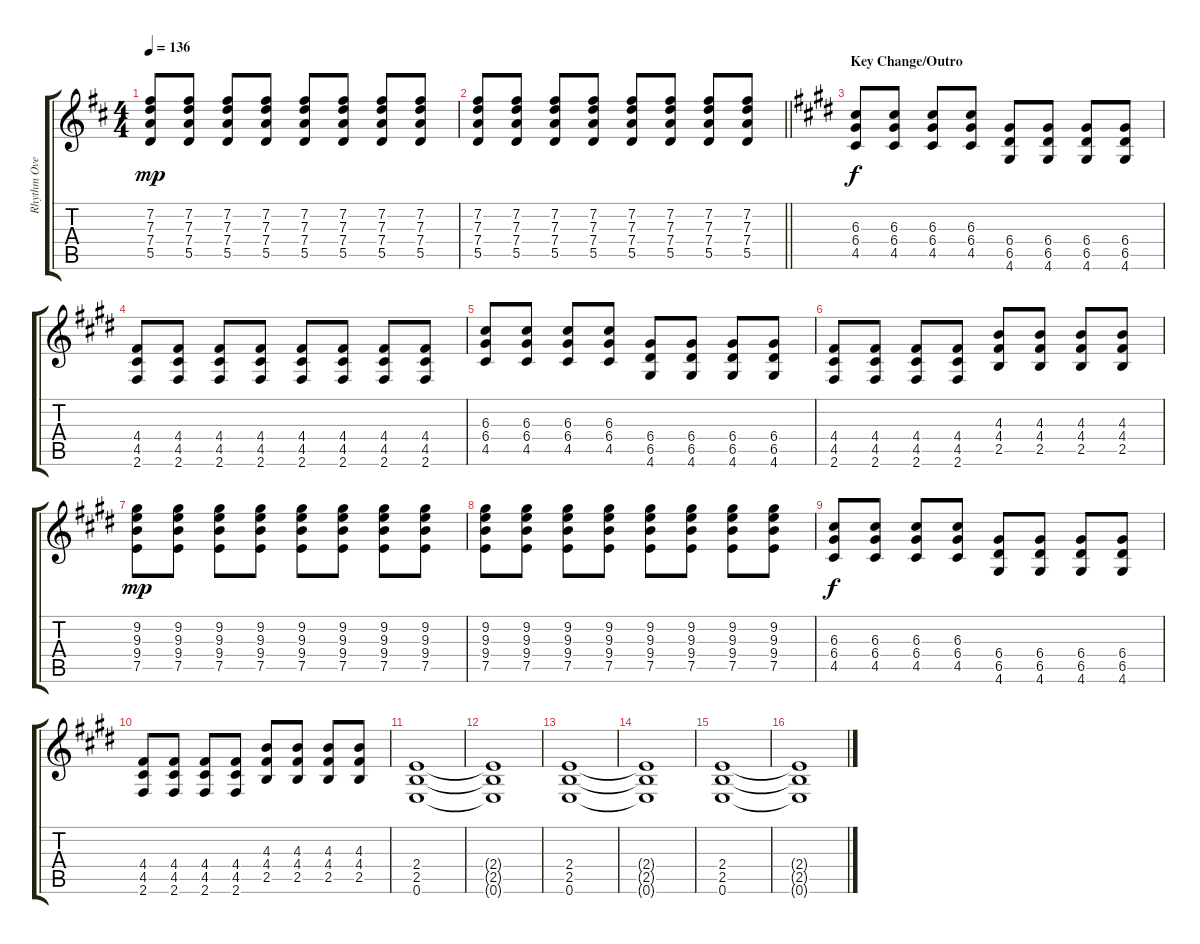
\track ("Rhythm Overdub" "Rhythm Ove") {instrument distortionguitar}
\staff {score tabs}
\tuning (E4 B3 G3 D3 A2 E2) {hide}
\ts (4 4)
\tempo 136
\clef g2
\ks d
(7.2 7.3 7.4 5.5).8{dy mp} (7.2 7.3 7.4 5.5).8 (7.2 7.3 7.4 5.5).8 (7.2 7.3 7.4 5.5).8 (7.2 7.3 7.4 5.5).8 (7.2 7.3 7.4 5.5).8 (7.2 7.3 7.4 5.5).8 (7.2 7.3 7.4 5.5).8 |
\barLineRight lightlight
(7.2 7.3 7.4 5.5).8 (7.2 7.3 7.4 5.5).8 (7.2 7.3 7.4 5.5).8 (7.2 7.3 7.4 5.5).8 (7.2 7.3 7.4 5.5).8 (7.2 7.3 7.4 5.5).8 (7.2 7.3 7.4 5.5).8 (7.2 7.3 7.4 5.5).8 |
\section ("" "Key Change/Outro")
\ks e
(6.3 6.4 4.5).8{dy f} (6.3 6.4 4.5).8 (6.3 6.4 4.5).8 (6.3 6.4 4.5).8 (6.4 6.5 4.6).8 (6.4 6.5 4.6).8 (6.4 6.5 4.6).8 (6.4 6.5 4.6).8 |
(4.4 4.5 2.6).8 (4.4 4.5 2.6).8 (4.4 4.5 2.6).8 (4.4 4.5 2.6).8 (4.4 4.5 2.6).8 (4.4 4.5 2.6).8 (4.4 4.5 2.6).8 (4.4 4.5 2.6).8 |
(6.3 6.4 4.5).8 (6.3 6.4 4.5).8 (6.3 6.4 4.5).8 (6.3 6.4 4.5).8 (6.4 6.5 4.6).8 (6.4 6.5 4.6).8 (6.4 6.5 4.6).8 (6.4 6.5 4.6).8 |
(4.4 4.5 2.6).8 (4.4 4.5 2.6).8 (4.4 4.5 2.6).8 (4.4 4.5 2.6).8 (4.3 4.4 2.5).8 (4.3 4.4 2.5).8 (4.3 4.4 2.5).8 (4.3 4.4 2.5).8 |
(9.2 9.3 9.4 7.5).8{dy mp} (9.2 9.3 9.4 7.5).8 (9.2 9.3 9.4 7.5).8 (9.2 9.3 9.4 7.5).8 (9.2 9.3 9.4 7.5).8 (9.2 9.3 9.4 7.5).8 (9.2 9.3 9.4 7.5).8 (9.2 9.3 9.4 7.5).8 |
(9.2 9.3 9.4 7.5).8 (9.2 9.3 9.4 7.5).8 (9.2 9.3 9.4 7.5).8 (9.2 9.3 9.4 7.5).8 (9.2 9.3 9.4 7.5).8 (9.2 9.3 9.4 7.5).8 (9.2 9.3 9.4 7.5).8 (9.2 9.3 9.4 7.5).8 |
(6.3 6.4 4.5).8{dy f} (6.3 6.4 4.5).8 (6.3 6.4 4.5).8 (6.3 6.4 4.5).8 (6.4 6.5 4.6).8 (6.4 6.5 4.6).8 (6.4 6.5 4.6).8 (6.4 6.5 4.6).8 |
(4.4 4.5 2.6).8 (4.4 4.5 2.6).8 (4.4 4.5 2.6).8 (4.4 4.5 2.6).8 (4.3 4.4 2.5).8 (4.3 4.4 2.5).8 (4.3 4.4 2.5).8 (4.3 4.4 2.5).8 |
(2.4 2.5 0.6).1 |
(2.4{t} 2.5{t} 0.6{t}).1 |
(2.4 2.5 0.6).1 |
(2.4{t} 2.5{t} 0.6{t}).1 |
(2.4 2.5 0.6).1 |
(2.4{t} 2.5{t} 0.6{t}).1{volume 6}
